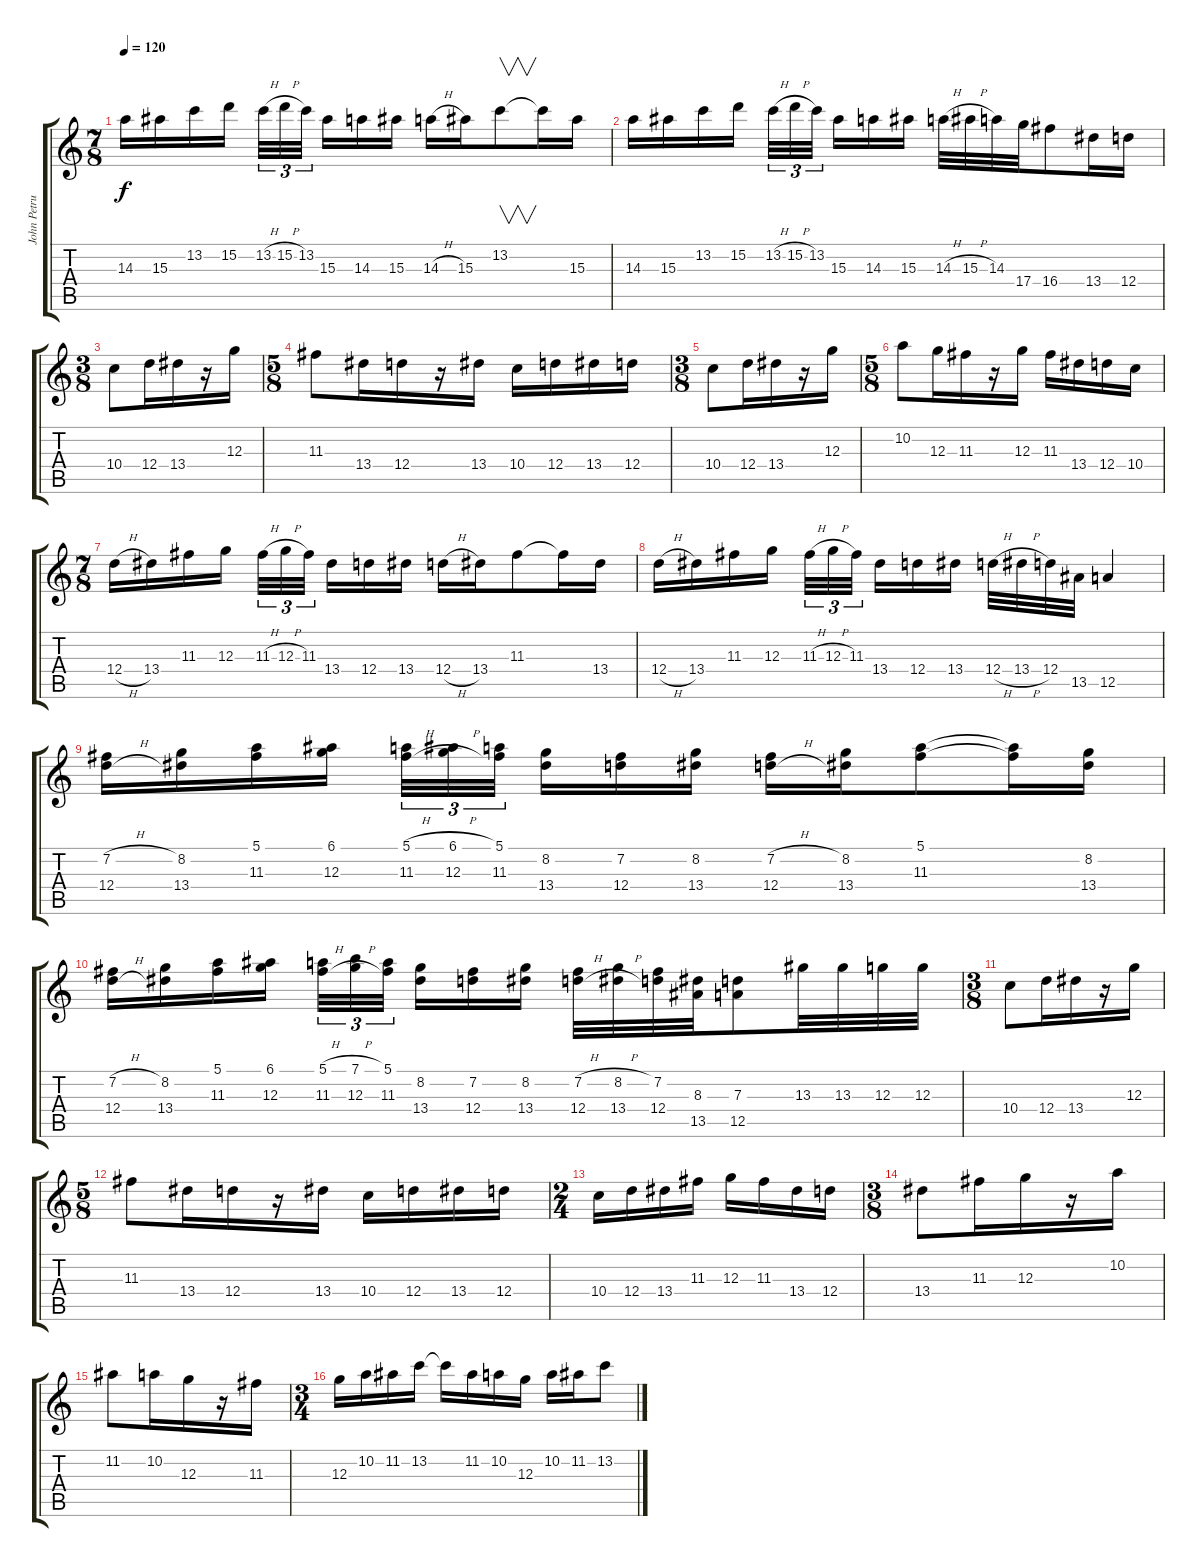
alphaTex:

\track ("John Petrucci - 6 String Guitar Dropped" "John Petru") {instrument acousticguitarsteel}
\staff {score tabs}
\tuning (E4 B3 G3 D3 A2 D2) {hide}
\ts (7 8)
\tempo 120
\clef g2
\ks c
14.3.16{dy f} 15.3.16 13.2.16 15.2.16 13.2{h}.32{tu (3 2)} 15.2{h}.32{tu (3 2)} 13.2.32{tu (3 2)} 15.3.16 14.3.16 15.3.16 14.3{h}.16 15.3.16 13.2.8{v} 13.2{t}.16 15.3.16 |
14.3.16 15.3.16 13.2.16 15.2.16 13.2{h}.32{tu (3 2)} 15.2{h}.32{tu (3 2)} 13.2.32{tu (3 2)} 15.3.16 14.3.16 15.3.16 14.3{h}.32 15.3{h}.32 14.3.32 17.4.32 16.4.8 13.4.16 12.4.16 |
\ts (3 8)
10.4.8 12.4.16 13.4.16 r.16 12.3.16 |
\ts (5 8)
11.3.8 13.4.16 12.4.16 r.16 13.4.16 10.4.16 12.4.16 13.4.16 12.4.16 |
\ts (3 8)
10.4.8 12.4.16 13.4.16 r.16 12.3.16 |
\ts (5 8)
10.2.8 12.3.16 11.3.16 r.16 12.3.16 11.3.16 13.4.16 12.4.16 10.4.16 |
\ts (7 8)
12.4{h}.16 13.4.16 11.3.16 12.3.16 11.3{h}.32{tu (3 2)} 12.3{h}.32{tu (3 2)} 11.3.32{tu (3 2)} 13.4.16 12.4.16 13.4.16 12.4{h}.16 13.4.16 11.3.8 11.3{t}.16 13.4.16 |
12.4{h}.16 13.4.16 11.3.16 12.3.16 11.3{h}.32{tu (3 2)} 12.3{h}.32{tu (3 2)} 11.3.32{tu (3 2)} 13.4.16 12.4.16 13.4.16 12.4{h}.32 13.4{h}.32 12.4.32 13.5.32 12.5.4 |
(7.2{h} 12.4{h}).16 (8.2 13.4).16 (5.1 11.3).16 (6.1 12.3).16 (5.1{h} 11.3{h}).32{tu (3 2)} (6.1{h} 12.3{h}).32{tu (3 2)} (5.1 11.3).32{tu (3 2)} (8.2 13.4).16 (7.2 12.4).16 (8.2 13.4).16 (7.2{h} 12.4{h}).16 (8.2 13.4).16 (5.1 11.3).8 (5.1{t} 11.3{t}).16 (8.2 13.4).16 |
(7.2{h} 12.4{h}).16 (8.2 13.4).16 (5.1 11.3).16 (6.1 12.3).16 (5.1{h} 11.3{h}).32{tu (3 2)} (7.1{h} 12.3{h}).32{tu (3 2)} (5.1 11.3).32{tu (3 2)} (8.2 13.4).16 (7.2 12.4).16 (8.2 13.4).16 (7.2{h} 12.4{h}).32 (8.2{h} 13.4{h}).32 (7.2 12.4).32 (8.3 13.5).32 (7.3 12.5).8 13.3.32 13.3.32 12.3.32 12.3.32 |
\ts (3 8)
10.4.8 12.4.16 13.4.16 r.16 12.3.16 |
\ts (5 8)
11.3.8 13.4.16 12.4.16 r.16 13.4.16 10.4.16 12.4.16 13.4.16 12.4.16 |
\ts (2 4)
10.4.16 12.4.16 13.4.16 11.3.16 12.3.16 11.3.16 13.4.16 12.4.16 |
\ts (3 8)
13.4.8 11.3.16 12.3.16 r.16 10.2.16 |
11.2.8 10.2.16 12.3.16 r.16 11.3.16 |
\ts (3 4)
12.3.16 10.2.16 11.2.16 13.2.16 13.2{t}.16 11.2.16 10.2.16 12.3.16 10.2.16 11.2.16 13.2.8
